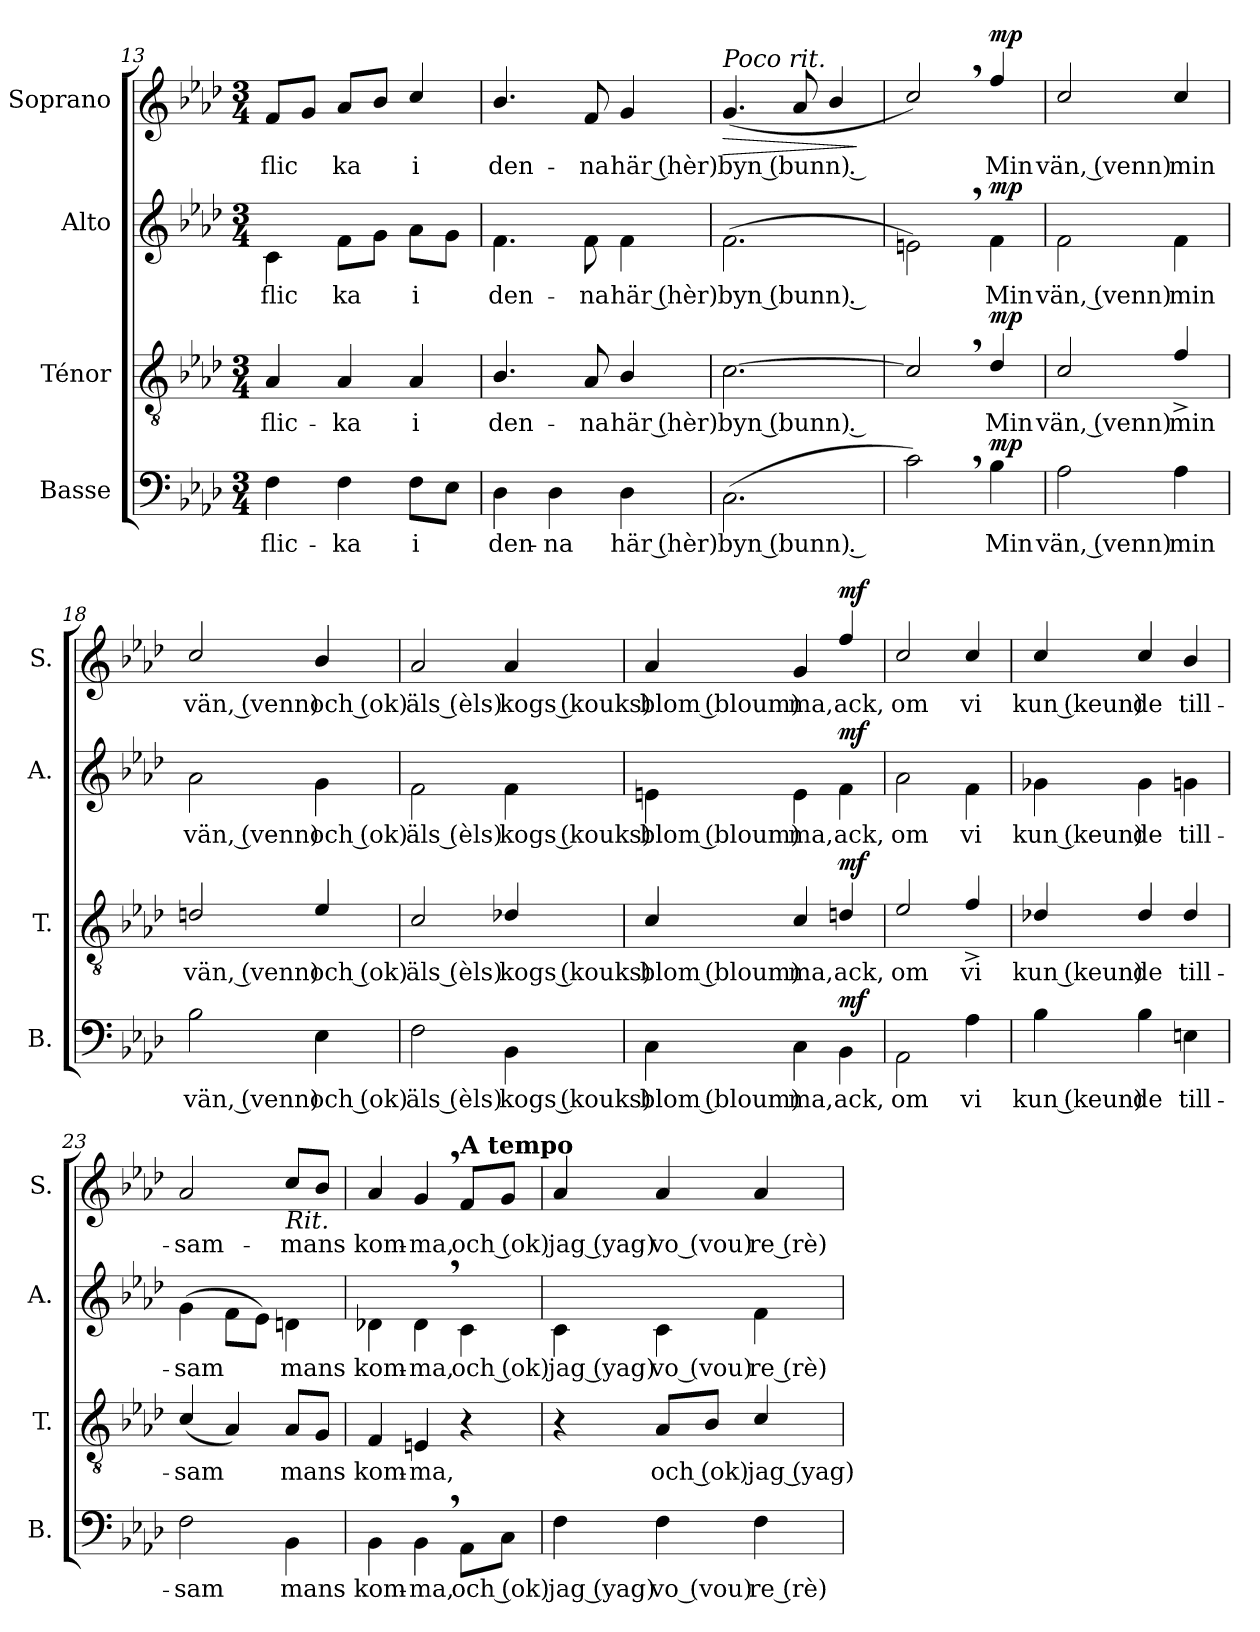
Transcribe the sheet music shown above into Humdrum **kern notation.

**kern	**text	**dynam	**kern	**text	**dynam	**kern	**text	**dynam	**kern	**text	**dynam
*part4	*part4	*part4	*part3	*part3	*part3	*part2	*part2	*part2	*part1	*part1	*part1
*staff4	*staff4	*staff4	*staff3	*staff3	*staff3	*staff2	*staff2	*staff2	*staff1	*staff1	*staff1
*I"Basse	*	*	*I"Ténor	*	*	*I"Alto	*	*	*I"Soprano	*	*
*I'B.	*	*	*I'T.	*	*	*I'A.	*	*	*I'S.	*	*
*clefF4	*	*	*clefGv2	*	*	*clefG2	*	*	*clefG2	*	*
*k[b-e-a-d-]	*	*	*k[b-e-a-d-]	*	*	*k[b-e-a-d-]	*	*	*k[b-e-a-d-]	*	*
*M3/4	*	*	*M3/4	*	*	*M3/4	*	*	*M3/4	*	*
=13	=13	=13	=13	=13	=13	=13	=13	=13	=13	=13	=13
!	!LO:LY:b	!	!	!LO:LY:b	!	!	!LO:LY:b	!	!	!LO:LY:b	!
4F\	flic-	.	4A-/	flic-	.	4c\	flic	.	8f/L	flic	.
.	.	.	.	.	.	.	.	.	8g/J	.	.
!	!LO:LY:b	!	!	!LO:LY:b	!	!	!LO:LY:b	!	!	!LO:LY:b	!
4F\	-ka	.	4A-/	-ka	.	8f\L	ka	.	8a-/L	ka	.
.	.	.	.	.	.	8g\J	.	.	8b-/J	.	.
!	!LO:LY:b	!	!	!LO:LY:b	!	!	!LO:LY:b	!	!	!LO:LY:b	!
8F\L	i	.	4A-/	i	.	8a-\L	i	.	4cc/	i	.
8E-\J	.	.	.	.	.	8g\J	.	.	.	.	.
=14	=14	=14	=14	=14	=14	=14	=14	=14	=14	=14	=14
!	!LO:LY:b	!	!	!LO:LY:b	!	!	!LO:LY:b	!	!	!LO:LY:b	!
4D-\	den-	.	4.B-/	den-	.	4.f\	den-	.	4.b-/	den-	.
!	!LO:LY:b	!	!	!	!	!	!	!	!	!	!
4D-\	-na	.	.	.	.	.	.	.	.	.	.
!	!	!	!	!LO:LY:b	!	!	!LO:LY:b	!	!	!LO:LY:b	!
.	.	.	8A-/	-na	.	8f\	-na	.	8f/	-na	.
!	!LO:LY:b	!	!	!LO:LY:b	!	!	!LO:LY:b	!	!	!LO:LY:b	!
4D-\	här (hèr)	.	4B-/	här (hèr)	.	4f\	här (hèr)	.	4g/	här (hèr)	.
=15	=15	=15	=15	=15	=15	=15	=15	=15	=15	=15	=15
!	!	!	!	!	!	!	!	!	!LO:TX:a:i:t=Poco rit.	!	!
!	!LO:LY:b	!	!	!LO:LY:b	!	!	!LO:LY:b	!	!	!LO:LY:b	!LO:HP:b
(<2.C\	byn (bunn) .	.	[2.c\	byn (bunn) .	.	(<2.f\	byn (bunn) .	.	(>4.g/	byn (bunn) .	>
.	.	.	.	.	.	.	.	.	8a-/	.	.
.	.	.	.	.	.	.	.	.	4b-/	.	.
.	.	.	.	.	.	.	.	.	.	.	]
=16	=16	=16	=16	=16	=16	=16	=16	=16	=16	=16	=16
2c,\)	.	.	2c,/]	.	.	2en,\)	.	.	2cc,/)	.	.
!	!LO:LY:b	!LO:DY:a	!	!LO:LY:b	!LO:DY:a	!	!LO:LY:b	!LO:DY:a	!	!LO:LY:b	!LO:DY:a
4B-\	Min	mp	4d-/	Min	mp	4f\	Min	mp	4ff/	Min	mp
=17	=17	=17	=17	=17	=17	=17	=17	=17	=17	=17	=17
!	!LO:LY:b	!	!	!LO:LY:b	!	!	!LO:LY:b	!	!	!LO:LY:b	!
2A-\	vän, (venn)	.	2c/	vän, (venn)	.	2f\	vän, (venn)	.	2cc/	vän, (venn)	.
!	!LO:LY:b	!	!	!LO:LY:b	!	!	!LO:LY:b	!	!	!LO:LY:b	!
4A-\	min	.	4f^>/	min	.	4f\	min	.	4cc/	min	.
=18	=18	=18	=18	=18	=18	=18	=18	=18	=18	=18	=18
!	!LO:LY:b	!	!	!LO:LY:b	!	!	!LO:LY:b	!	!	!LO:LY:b	!
2B-\	vän, (venn)	.	2dn/	vän, (venn)	.	2a-\	vän, (venn)	.	2cc/	vän, (venn)	.
!	!LO:LY:b	!	!	!LO:LY:b	!	!	!LO:LY:b	!	!	!LO:LY:b	!
4E-\	och (ok)	.	4e-/	och (ok)	.	4g\	och (ok)	.	4b-/	och (ok)	.
=19	=19	=19	=19	=19	=19	=19	=19	=19	=19	=19	=19
!	!LO:LY:b	!	!	!LO:LY:b	!	!	!LO:LY:b	!	!	!LO:LY:b	!
2F\	äls (èls)	.	2c/	äls (èls)	.	2f\	äls (èls)	.	2a-/	äls (èls)	.
!	!LO:LY:b	!	!	!LO:LY:b	!	!	!LO:LY:b	!	!	!LO:LY:b	!
4BB-\	-kogs (kouks)	.	4d-X/	-kogs (kouks)	.	4f\	-kogs (kouks)	.	4a-/	-kogs (kouks)	.
=20	=20	=20	=20	=20	=20	=20	=20	=20	=20	=20	=20
!	!LO:LY:b	!	!	!LO:LY:b	!	!	!LO:LY:b	!	!	!LO:LY:b	!
4C\	-blom (bloum)	.	4c/	-blom (bloum)	.	4en\	-blom (bloum)	.	4a-/	-blom (bloum)	.
!	!LO:LY:b	!	!	!LO:LY:b	!	!	!LO:LY:b	!	!	!LO:LY:b	!
4C\	-ma,	.	4c/	-ma,	.	4e\	-ma,	.	4g/	-ma,	.
!	!LO:LY:b	!LO:DY:a	!	!LO:LY:b	!LO:DY:a	!	!LO:LY:b	!LO:DY:a	!	!LO:LY:b	!LO:DY:a
4BB-\	ack,	mf	4dn/	ack,	mf	4f\	ack,	mf	4ff/	ack,	mf
=21	=21	=21	=21	=21	=21	=21	=21	=21	=21	=21	=21
!	!LO:LY:b	!	!	!LO:LY:b	!	!	!LO:LY:b	!	!	!LO:LY:b	!
2AA-\	om	.	2e-/	om	.	2a-\	om	.	2cc/	om	.
!	!LO:LY:b	!	!	!LO:LY:b	!	!	!LO:LY:b	!	!	!LO:LY:b	!
4A-\	vi	.	4f^>/	vi	.	4f\	vi	.	4cc/	vi	.
=22	=22	=22	=22	=22	=22	=22	=22	=22	=22	=22	=22
!	!LO:LY:b	!	!	!LO:LY:b	!	!	!LO:LY:b	!	!	!LO:LY:b	!
4B-\	kun (keun)	.	4d-X/	kun (keun)	.	4g-X\	kun (keun)	.	4cc/	kun (keun)	.
!	!LO:LY:b	!	!	!LO:LY:b	!	!	!LO:LY:b	!	!	!LO:LY:b	!
4B-\	-de	.	4d-/	-de	.	4g-\	-de	.	4cc/	-de	.
!	!LO:LY:b	!	!	!LO:LY:b	!	!	!LO:LY:b	!	!	!LO:LY:b	!
4En\	till-	.	4d-/	till-	.	4gn\	till-	.	4b-/	till-	.
=23	=23	=23	=23	=23	=23	=23	=23	=23	=23	=23	=23
!	!LO:LY:b	!	!	!LO:LY:b	!	!	!LO:LY:b	!	!	!LO:LY:b	!
2F\	-sam	.	(>4c/	-sam	.	(<4g\	-sam	.	2a-/	-sam-	.
.	.	.	4A-/)	.	.	8f\L	.	.	.	.	.
.	.	.	.	.	.	8e-\J)	.	.	.	.	.
!	!	!	!	!	!	!	!	!	!LO:TX:b:i:t=Rit.	!	!
!	!LO:LY:b	!	!	!LO:LY:b	!	!	!LO:LY:b	!	!	!LO:LY:b	!
4BB-\	-mans	.	8A-/L	-mans	.	4dn\	-mans	.	8cc/L	-mans	.
.	.	.	8G/J	.	.	.	.	.	8b-/J	.	.
=24	=24	=24	=24	=24	=24	=24	=24	=24	=24	=24	=24
!	!LO:LY:b	!	!	!LO:LY:b	!	!	!LO:LY:b	!	!	!LO:LY:b	!
4BB-\	kom-	.	4F/	kom-	.	4d-X\	kom-	.	4a-/	kom-	.
!	!LO:LY:b	!	!	!LO:LY:b	!	!	!LO:LY:b	!	!	!LO:LY:b	!
4BB-,\	-ma,	.	4En/	-ma,	.	4d-,\	-ma,	.	4g,/	-ma,	.
!	!	!	!	!	!	!	!	!	!LO:TX:a:B:t=A tempo	!	!
!	!LO:LY:b	!	!	!	!	!	!LO:LY:b	!	!	!LO:LY:b	!
8AA-\L	och (ok)	.	4r	.	.	4c\	och (ok)	.	8f/L	och (ok)	.
8C\J	.	.	.	.	.	.	.	.	8g/J	.	.
=25	=25	=25	=25	=25	=25	=25	=25	=25	=25	=25	=25
!	!LO:LY:b	!	!	!	!	!	!LO:LY:b	!	!	!LO:LY:b	!
4F\	jag (yag)	.	4r	.	.	4c\	jag (yag)	.	4a-/	jag (yag)	.
!	!LO:LY:b	!	!	!LO:LY:b	!	!	!LO:LY:b	!	!	!LO:LY:b	!
4F\	vo (vou)	.	8A-/L	och (ok)	.	4c\	vo (vou)	.	4a-/	vo (vou)	.
.	.	.	8B-/J	.	.	.	.	.	.	.	.
!	!LO:LY:b	!	!	!LO:LY:b	!	!	!LO:LY:b	!	!	!LO:LY:b	!
4F\	-re (rè)	.	4c/	jag (yag)	.	4f\	-re (rè)	.	4a-/	-re (rè)	.
=	=	=	=	=	=	=	=	=	=	=	=
*-	*-	*-	*-	*-	*-	*-	*-	*-	*-	*-	*-
